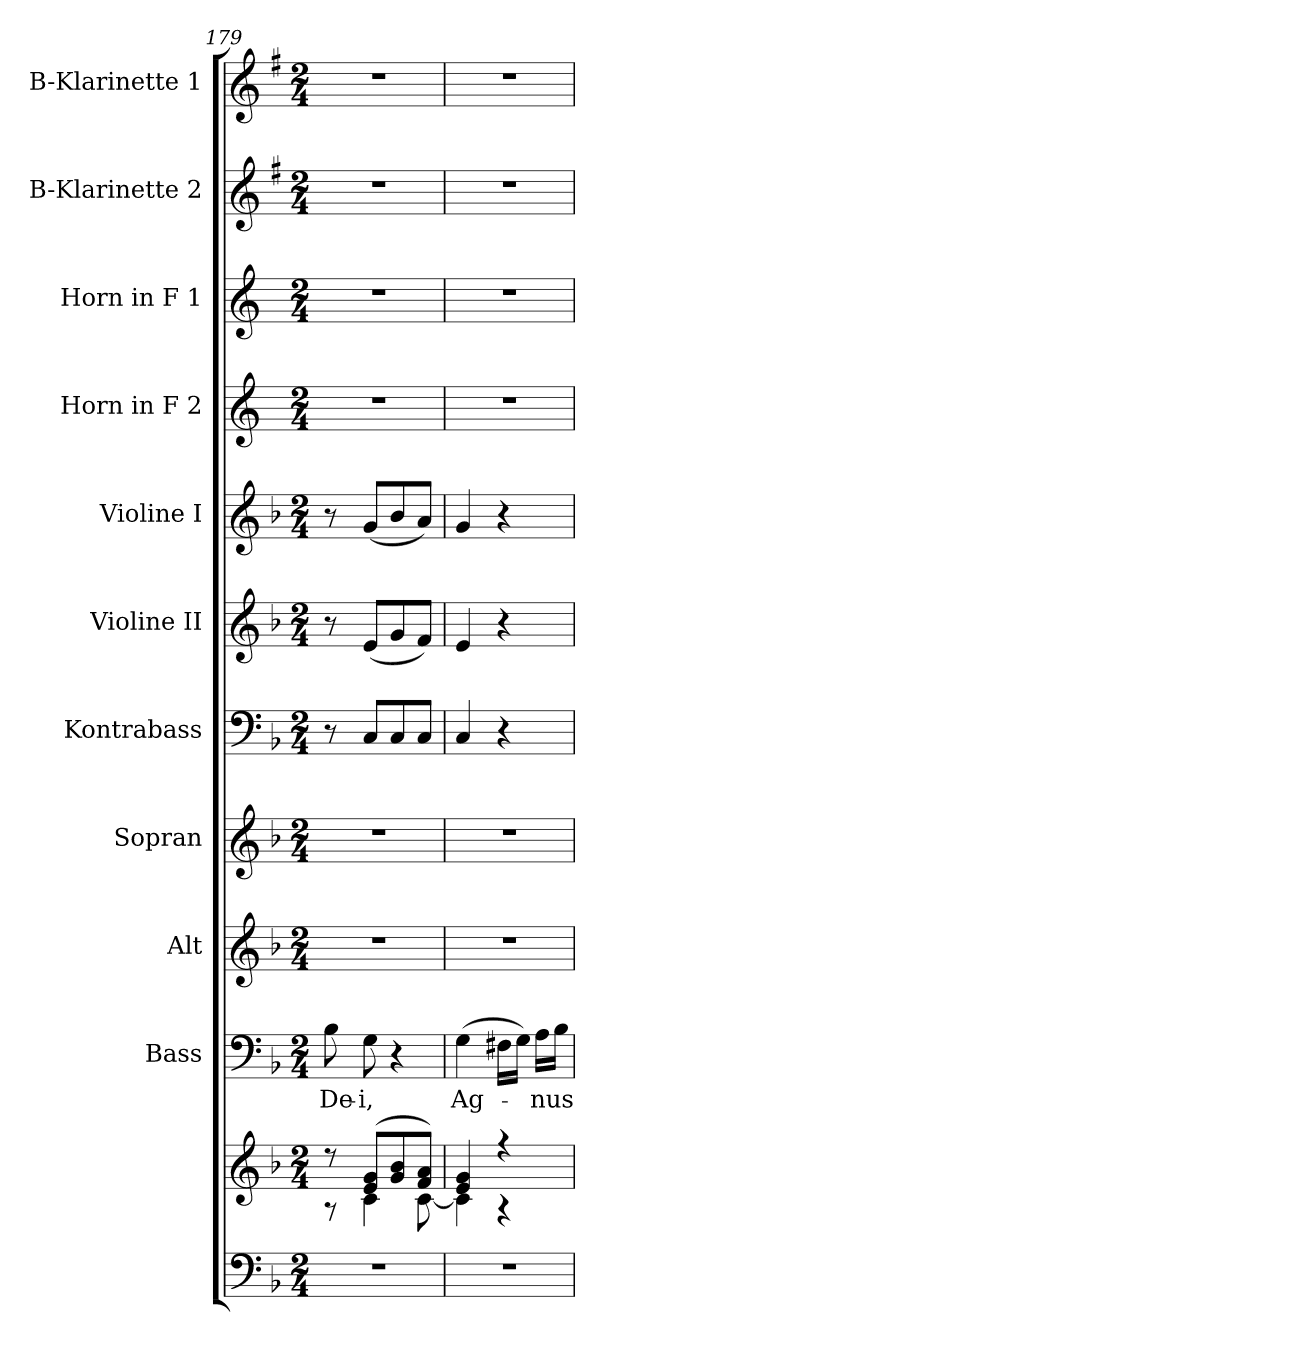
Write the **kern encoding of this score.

**kern	**kern	**kern	**text	**kern	**kern	**kern	**kern	**kern	**kern	**kern	**kern	**kern
*part11	*part11	*part10	*part10	*part9	*part8	*part7	*part6	*part5	*part4	*part3	*part2	*part1
*staff12	*staff11	*staff10	*staff10	*staff9	*staff8	*staff7	*staff6	*staff5	*staff4	*staff3	*staff2	*staff1
*	*	*I"Bass	*	*I"Alt	*I"Sopran	*I"Kontrabass	*I"Violine II	*I"Violine I	*I"Horn in F 2	*I"Horn in F 1	*I"B-Klarinette 2	*I"B-Klarinette 1
*	*	*I'B.	*	*I'A.	*I'S.	*I'Kb.	*I'Vl. II	*I'Vl. I	*	*	*I'B Kl. 2	*I'B Kl. 1
*clefF4	*clefG2	*clefF4	*	*clefG2	*clefG2	*clefF4	*clefG2	*clefG2	*clefG2	*clefG2	*clefG2	*clefG2
*	*	*	*	*	*	*ITrd7c12	*	*	*ITrd4c7	*ITrd4c7	*ITrd1c2	*ITrd1c2
*k[b-]	*k[b-]	*k[b-]	*	*k[b-]	*k[b-]	*k[b-]	*k[b-]	*k[b-]	*k[b-]	*k[b-]	*k[b-]	*k[b-]
*F:	*F:	*F:	*	*F:	*F:	*F:	*F:	*F:	*F:	*F:	*F:	*F:
*M2/4	*M2/4	*M2/4	*	*M2/4	*M2/4	*M2/4	*M2/4	*M2/4	*M2/4	*M2/4	*M2/4	*M2/4
=179	=179	=179	=179	=179	=179	=179	=179	=179	=179	=179	=179	=179
*	*^	*	*	*	*	*	*	*	*	*	*	*
!	!	!	!	!LO:LY:b	!	!	!	!	!	!	!	!	!
2r	8r	8r	8B-\	De-	2r	2r	8r	8r	8r	2r	2r	2r	2r
!	!	!	!	!LO:LY:b	!	!	!	!	!	!	!	!	!
.	(>8e/ 8g/L	4c\	8G\	-i,	.	.	8CC/L	(<8e/L	(<8g/L	.	.	.	.
.	8g/ 8b-/	.	4r	.	.	.	8CC/	8g/	8b-/	.	.	.	.
.	8f/ 8a/J)	[<8c\	.	.	.	.	8CC/J	8f/J)	8a/J)	.	.	.	.
=180	=180	=180	=180	=180	=180	=180	=180	=180	=180	=180	=180	=180	=180
!	!	!	!	!LO:LY:b	!	!	!	!	!	!	!	!	!
2r	4e/ 4g/	4c\]	(>4G\	Ag-	2r	2r	4CC/	4e/	4g/	2r	2r	2r	2r
.	4r	4r	16F#X\LL	.	.	.	4r	4r	4r	.	.	.	.
.	.	.	16G\JJ)	.	.	.	.	.	.	.	.	.	.
!	!	!	!	!LO:LY:b	!	!	!	!	!	!	!	!	!
.	.	.	16A\LL	-nus	.	.	.	.	.	.	.	.	.
.	.	.	16B-\JJ	.	.	.	.	.	.	.	.	.	.
*	*v	*v	*	*	*	*	*	*	*	*	*	*	*
=	=	=	=	=	=	=	=	=	=	=	=	=
*-	*-	*-	*-	*-	*-	*-	*-	*-	*-	*-	*-	*-
